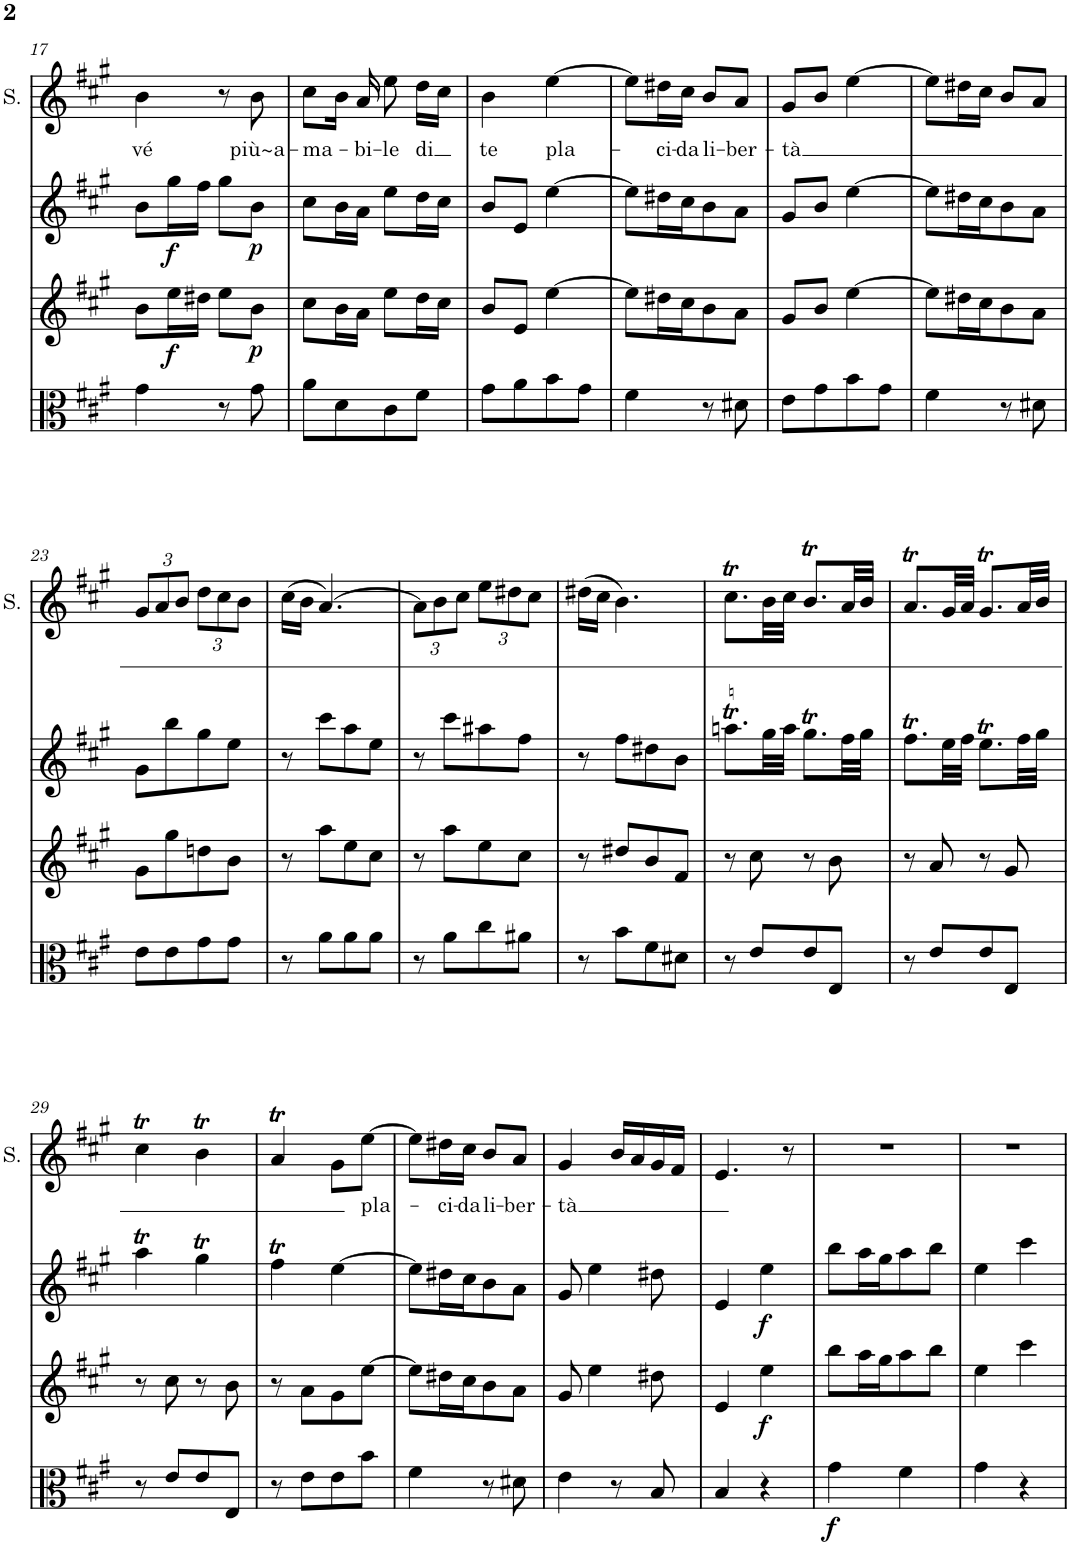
**kern	**dynam	**kern	**dynam	**kern	**dynam	**kern	**text
*part4	*part4	*part3	*part3	*part2	*part2	*part1	*part1
*staff4	*staff4	*staff3	*staff3	*staff2	*staff2	*staff1	*staff1
*I"Violetta	*	*I"Violino primo	*	*I"Violino primo	*	*I"Soprano	*
*I'Vla	*	*I'Vln	*	*I'Vln	*	*I'S.	*
!!LO:PB:g=z
*clefC3	*	*clefG2	*	*clefG2	*	*clefG2	*
*k[f#c#g#]	*	*k[f#c#g#]	*	*k[f#c#g#]	*	*k[f#c#g#]	*
*M2/4	*	*M2/4	*	*M2/4	*	*M2/4	*
=17	=17	=17	=17	=17	=17	=17	=17
!	!	!	!	!	!	!	!LO:LY:b
4g#\	.	8b\L	.	8b\L	.	4b\	vé
!	!	!	!LO:DY:b	!	!LO:DY:b	!	!
.	.	16ee\L	f	16gg#\L	f	.	.
.	.	16dd#X\JJ	.	16ff#\JJ	.	.	.
8r	.	8ee\L	.	8gg#\L	.	8r	.
!	!	!	!LO:DY:b	!	!LO:DY:b	!	!LO:LY:b
8g#\	.	8b\J	p	8b\J	p	8b\	più~a-
=18	=18	=18	=18	=18	=18	=18	=18
!	!	!	!	!	!	!	!LO:LY:b
8a\L	.	8cc#\L	.	8cc#\L	.	8cc#\L	-ma-
8d\	.	16b\L	.	16b\L	.	16b\Jk	.
!	!	!	!	!	!	!	!LO:LY:b
.	.	16a\JJ	.	16a\JJ	.	16a/	-bi-
!	!	!	!	!	!	!	!LO:LY:b
8c#\	.	8ee\L	.	8ee\L	.	8ee\	-le
!	!	!	!	!	!	!	!LO:LY:b
8f#\J	.	16dd\L	.	16dd\L	.	16dd\LL	di
.	.	16cc#\JJ	.	16cc#\JJ	.	16cc#\JJ	.
=19	=19	=19	=19	=19	=19	=19	=19
!	!	!	!	!	!	!	!LO:LY:b
8g#\L	.	8b/L	.	8b/L	.	4b\	te
8a\	.	8e/J	.	8e/J	.	.	.
!	!	!	!	!	!	!	!LO:LY:b
8b\	.	[4ee\	.	[4ee\	.	[4ee\	pla-
8g#\J	.	.	.	.	.	.	.
=20	=20	=20	=20	=20	=20	=20	=20
4f#\	.	8ee\L]	.	8ee\L]	.	8ee\L]	.
!	!	!	!	!	!	!	!LO:LY:b
.	.	16dd#X\L	.	16dd#X\L	.	16dd#X\L	-ci-
!	!	!	!	!	!	!	!LO:LY:b
.	.	16cc#\J	.	16cc#\J	.	16cc#\JJ	-da
!	!	!	!	!	!	!	!LO:LY:b
8r	.	8b\	.	8b\	.	8b/L	li-
!	!	!	!	!	!	!	!LO:LY:b
8d#X\	.	8a\J	.	8a\J	.	8a/J	-ber-
=21	=21	=21	=21	=21	=21	=21	=21
!	!	!	!	!	!	!	!LO:LY:b
8e\L	.	8g#/L	.	8g#/L	.	8g#/L	-tà
8g#\	.	8b/J	.	8b/J	.	8b/J	.
8b\	.	[4ee\	.	[4ee\	.	[4ee\	.
8g#\J	.	.	.	.	.	.	.
=22	=22	=22	=22	=22	=22	=22	=22
4f#\	.	8ee\L]	.	8ee\L]	.	8ee\L]	.
.	.	16dd#X\L	.	16dd#X\L	.	16dd#X\L	.
.	.	16cc#\J	.	16cc#\J	.	16cc#\JJ	.
8r	.	8b\	.	8b\	.	8b/L	.
8d#X\	.	8a\J	.	8a\J	.	8a/J	.
!!LO:LB:g=z
=23	=23	=23	=23	=23	=23	=23	=23
*	*	*	*	*	*	*Xbrackettup	*
8e\L	.	8g#\L	.	8g#\L	.	12g#/L	.
.	.	.	.	.	.	12a/	.
8e\	.	8gg#\	.	8bb\	.	.	.
.	.	.	.	.	.	12b/J	.
8g#\	.	8ddn\	.	8gg#\	.	12dd\L	.
.	.	.	.	.	.	12cc#\	.
8g#\J	.	8b\J	.	8ee\J	.	.	.
.	.	.	.	.	.	12b\J	.
=24	=24	=24	=24	=24	=24	=24	=24
8r	.	8r	.	8r	.	(16cc#\LL	.
.	.	.	.	.	.	16b\JJ	.
8a\L	.	8aa\L	.	8ccc#\L	.	[4.a/)	.
8a\	.	8ee\	.	8aa\	.	.	.
8a\J	.	8cc#\J	.	8ee\J	.	.	.
=25	=25	=25	=25	=25	=25	=25	=25
8r	.	8r	.	8r	.	12a\L]	.
.	.	.	.	.	.	12b\	.
8a\L	.	8aa\L	.	8ccc#\L	.	.	.
.	.	.	.	.	.	12cc#\J	.
8cc#\	.	8ee\	.	8aa#X\	.	12ee\L	.
.	.	.	.	.	.	12dd#X\	.
8a#X\J	.	8cc#\J	.	8ff#\J	.	.	.
.	.	.	.	.	.	12cc#\J	.
=26	=26	=26	=26	=26	=26	=26	=26
8r	.	8r	.	8r	.	(16dd#X\LL	.
.	.	.	.	.	.	16cc#\JJ	.
8b\L	.	8dd#X/L	.	8ff#\L	.	4.b\)	.
8f#\	.	8b/	.	8dd#X\	.	.	.
8d#X\J	.	8f#/J	.	8b\J	.	.	.
=27	=27	=27	=27	=27	=27	=27	=27
8r	.	8r	.	8.aanT\L	.	8.cc#t\L	.
8e/L	.	8cc#\	.	.	.	.	.
.	.	.	.	32gg#\LL	.	32b\LL	.
.	.	.	.	32aa\JJJ	.	32cc#\JJJ	.
8e/	.	8r	.	8.gg#t\L	.	8.bT/L	.
8E/J	.	8b\	.	.	.	.	.
.	.	.	.	32ff#\LL	.	32a/LL	.
.	.	.	.	32gg#\JJJ	.	32b/JJJ	.
=28	=28	=28	=28	=28	=28	=28	=28
8r	.	8r	.	8.ff#T\L	.	8.aT/L	.
8e/L	.	8a/	.	.	.	.	.
.	.	.	.	32ee\LL	.	32g#/LL	.
.	.	.	.	32ff#\JJJ	.	32a/JJJ	.
8e/	.	8r	.	8.eeT\L	.	8.g#t/L	.
8E/J	.	8g#/	.	.	.	.	.
.	.	.	.	32ff#\LL	.	32a/LL	.
.	.	.	.	32gg#\JJJ	.	32b/JJJ	.
!!LO:LB:g=z
=29	=29	=29	=29	=29	=29	=29	=29
8r	.	8r	.	4aaT\	.	4cc#t\	.
8e/L	.	8cc#\	.	.	.	.	.
8e/	.	8r	.	4gg#t\	.	4bT\	.
8E/J	.	8b\	.	.	.	.	.
=30	=30	=30	=30	=30	=30	=30	=30
8r	.	8r	.	4ff#T\	.	4aT/	.
8e\L	.	8a\L	.	.	.	.	.
8e\	.	8g#\	.	[4ee\	.	8g#\L	.
!	!	!	!	!	!	!	!LO:LY:b
8b\J	.	[8ee\J	.	.	.	[8ee\J	pla-
=31	=31	=31	=31	=31	=31	=31	=31
4f#\	.	8ee\L]	.	8ee\L]	.	8ee\L]	.
!	!	!	!	!	!	!	!LO:LY:b
.	.	16dd#X\L	.	16dd#X\L	.	16dd#X\L	-ci-
!	!	!	!	!	!	!	!LO:LY:b
.	.	16cc#\J	.	16cc#\J	.	16cc#\JJ	-da
!	!	!	!	!	!	!	!LO:LY:b
8r	.	8b\	.	8b\	.	8b/L	li-
!	!	!	!	!	!	!	!LO:LY:b
8d#X\	.	8a\J	.	8a\J	.	8a/J	-ber-
=32	=32	=32	=32	=32	=32	=32	=32
!	!	!	!	!	!	!	!LO:LY:b
4e\	.	8g#/	.	8g#/	.	4g#/	-tà
.	.	4ee\	.	4ee\	.	.	.
8r	.	.	.	.	.	16b/LL	.
.	.	.	.	.	.	16a/	.
8B/	.	8dd#X\	.	8dd#X\	.	16g#/	.
.	.	.	.	.	.	16f#/JJ	.
=33	=33	=33	=33	=33	=33	=33	=33
4B/	.	4e/	.	4e/	.	4.e/	.
!	!	!	!LO:DY:b	!	!LO:DY:b	!	!
4r	.	4ee\	f	4ee\	f	.	.
.	.	.	.	.	.	8r	.
=34	=34	=34	=34	=34	=34	=34	=34
!	!LO:DY:b	!	!	!	!	!	!
4g#\	f	8bb\L	.	8bb\L	.	2r	.
.	.	16aa\L	.	16aa\L	.	.	.
.	.	16gg#\J	.	16gg#\J	.	.	.
4f#\	.	8aa\	.	8aa\	.	.	.
.	.	8bb\J	.	8bb\J	.	.	.
=35	=35	=35	=35	=35	=35	=35	=35
4g#\	.	4ee\	.	4ee\	.	2r	.
4r	.	4ccc#\	.	4ccc#\	.	.	.
=	=	=	=	=	=	=	=
*-	*-	*-	*-	*-	*-	*-	*-
